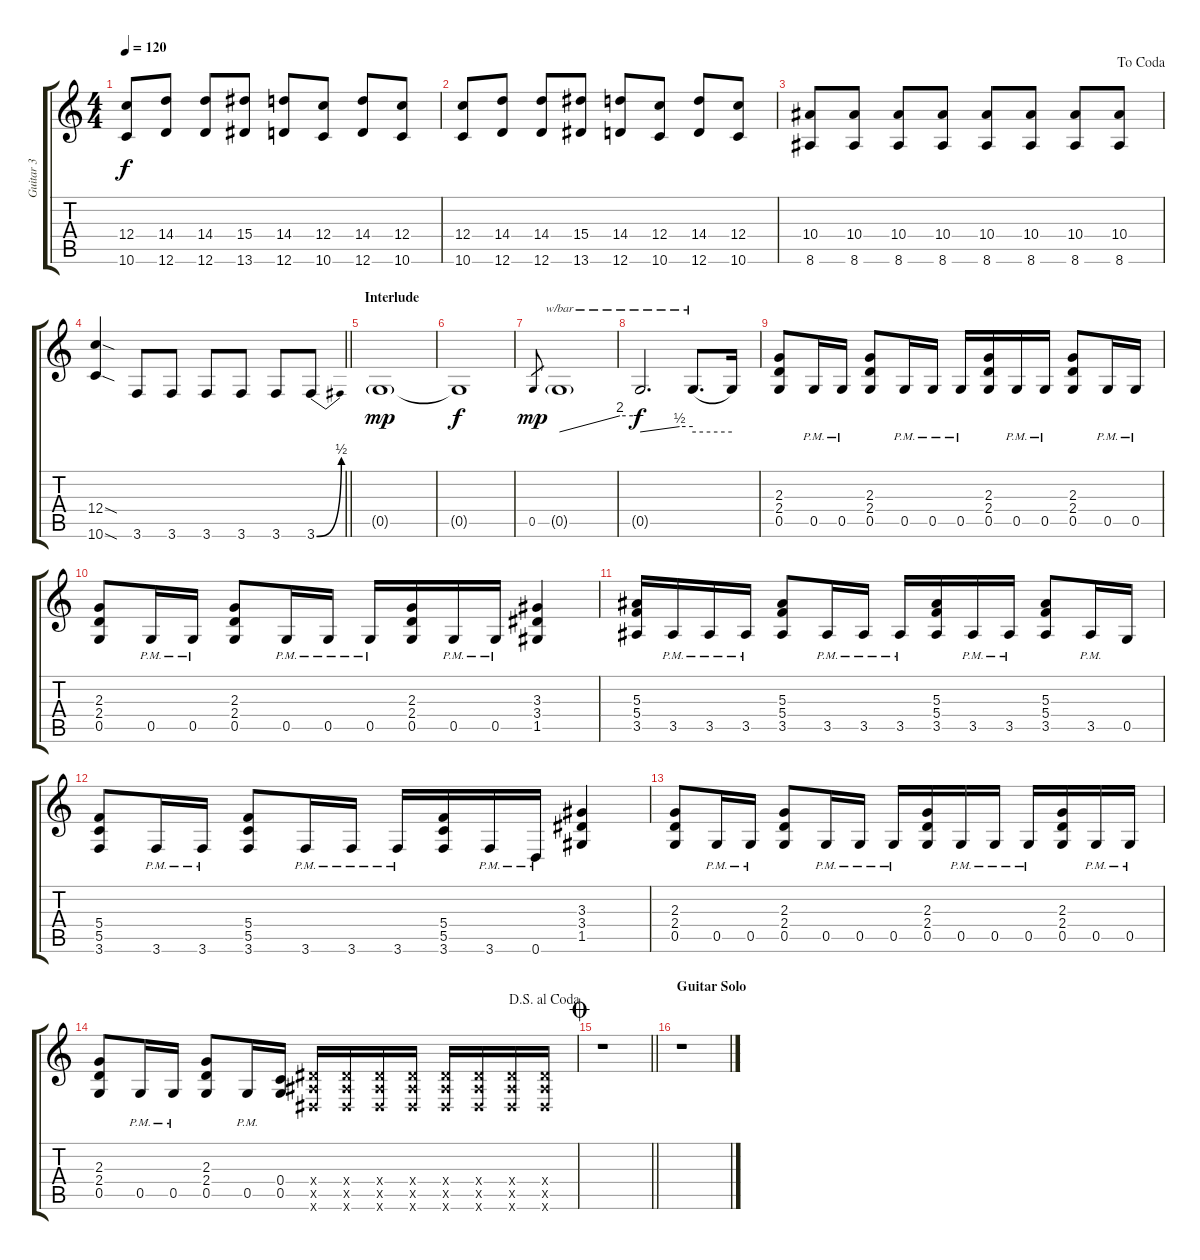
\track ("Guitar 3" "Guitar 3") {instrument distortionguitar}
\staff {score tabs}
\tuning (D4 A3 F3 C3 G2 D2) {hide}
\ts (4 4)
\tempo 120
\clef g2
\ks c
(12.4 10.6).8{dy f} (14.4 12.6).8 (14.4 12.6).8 (15.4 13.6).8 (14.4 12.6).8 (12.4 10.6).8 (14.4 12.6).8 (12.4 10.6).8 |
(12.4 10.6).8 (14.4 12.6).8 (14.4 12.6).8 (15.4 13.6).8 (14.4 12.6).8 (12.4 10.6).8 (14.4 12.6).8 (12.4 10.6).8 |
\jump dacoda
(10.4 8.6).8 (10.4 8.6).8 (10.4 8.6).8 (10.4 8.6).8 (10.4 8.6).8 (10.4 8.6).8 (10.4 8.6).8 (10.4 8.6).8 |
\barLineRight lightlight
(12.4{sod} 10.6{sod}).4 3.6.8 3.6.8 3.6.8 3.6.8 3.6.8 3.6{be (bend 0 0 60 2)}.8 |
\section ("" "Interlude")
0.5{g}.1{dy mp} |
0.5{t}.1{dy f} |
0.5.8{gr dy mp} 0.5{g}.1{tbe (custom default 0 0 45 8 60 8)} |
0.5{t}.2{d tbe (custom default 0 0 45 2 60 2) dy f} 0.5{t}.8{d tbe (hold default 0 0 60 0)} 0.5{t}.16 |
(2.3 2.4 0.5).8 0.5{pm}.16 0.5{pm}.16 (2.3 2.4 0.5).8 0.5{pm}.16 0.5{pm}.16 0.5{pm}.16 (2.3 2.4 0.5).16 0.5{pm}.16 0.5{pm}.16 (2.3 2.4 0.5).8 0.5{pm}.16 0.5{pm}.16 |
(2.3 2.4 0.5).8 0.5{pm}.16 0.5{pm}.16 (2.3 2.4 0.5).8 0.5{pm}.16 0.5{pm}.16 0.5{pm}.16 (2.3 2.4 0.5).16 0.5{pm}.16 0.5{pm}.16 (3.3 3.4 1.5).4 |
(5.3 5.4 3.5).16 3.5{pm}.16 3.5{pm}.16 3.5{pm}.16 (5.3 5.4 3.5).8 3.5{pm}.16 3.5{pm}.16 3.5{pm}.16 (5.3 5.4 3.5).16 3.5{pm}.16 3.5{pm}.16 (5.3 5.4 3.5).8 3.5{pm}.16 0.5.16 |
(5.4 5.5 3.6).8 3.6{pm}.16 3.6{pm}.16 (5.4 5.5 3.6).8 3.6{pm}.16 3.6{pm}.16 3.6{pm}.16 (5.4 5.5 3.6).16 3.6{pm}.16 0.6{pm}.16 (3.3 3.4 1.5).4 |
(2.3 2.4 0.5).8 0.5{pm}.16 0.5{pm}.16 (2.3 2.4 0.5).8 0.5{pm}.16 0.5{pm}.16 0.5{pm}.16 (2.3 2.4 0.5).16 0.5{pm}.16 0.5{pm}.16 0.5{pm}.16 (2.3 2.4 0.5).16 0.5{pm}.16 0.5{pm}.16 |
\jump dalsegnoalcoda
(2.3 2.4 0.5).8 0.5{pm}.16 0.5{pm}.16 (2.3 2.4 0.5).8 0.5{pm}.16 (0.4 0.5).16 (3.4{x} 3.5{x} 1.6{x}).16 (3.4{x} 3.5{x} 1.6{x}).16 (3.4{x} 3.5{x} 1.6{x}).16 (3.4{x} 3.5{x} 1.6{x}).16 (3.4{x} 3.5{x} 1.6{x}).16 (3.4{x} 3.5{x} 1.6{x}).16 (3.4{x} 3.5{x} 1.6{x}).16 (3.4{x} 3.5{x} 1.6{x}).16 |
\jump coda
\barLineRight lightlight
r.1 |
\section ("" "Guitar Solo")
r.1
